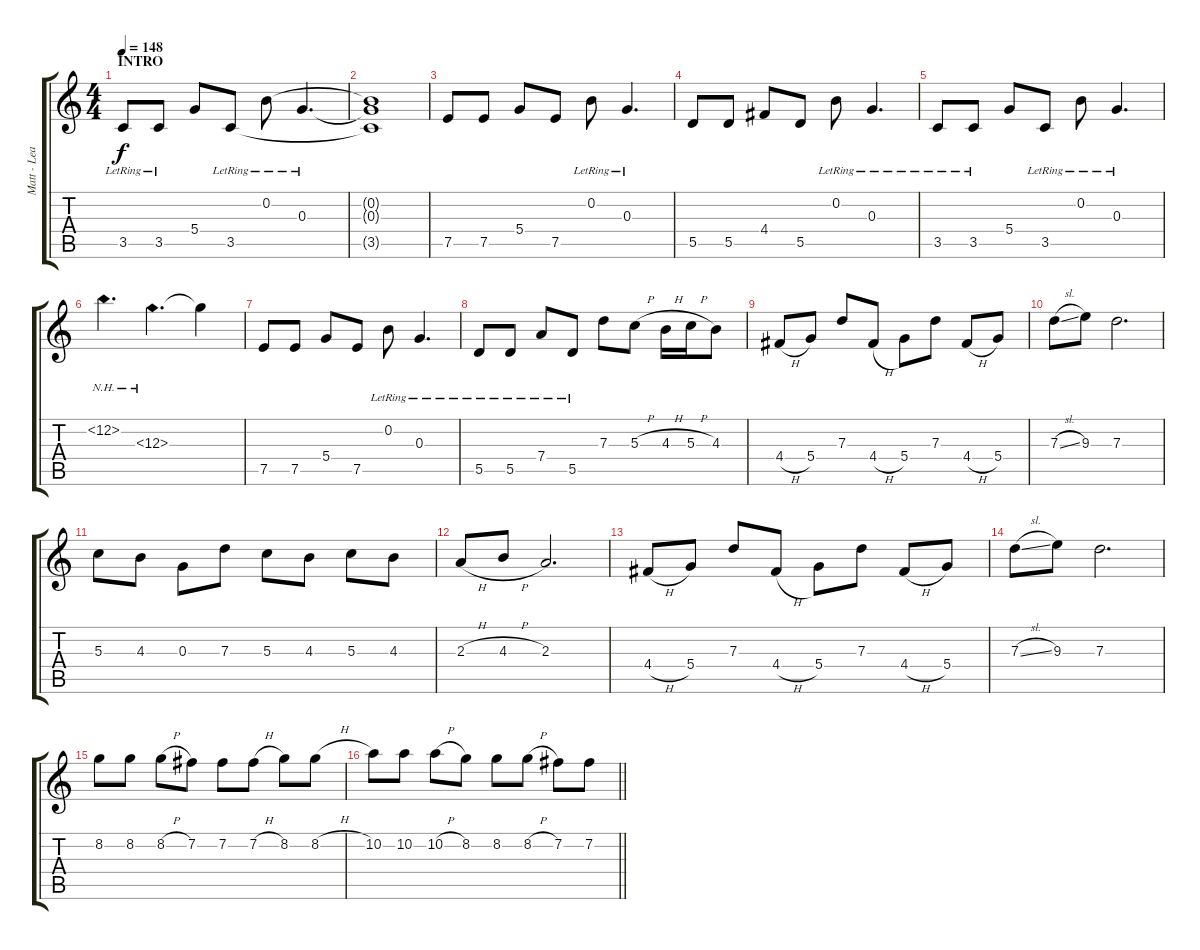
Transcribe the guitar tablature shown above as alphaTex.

\track ("Matt - Lead Guitar" "Matt - Lea") {instrument acousticguitarsteel}
\staff {score tabs}
\tuning (E4 B3 G3 D3 A2 E2) {hide}
\ts (4 4)
\section ("" "INTRO")
\tempo 148
\clef g2
\ks c
3.5{lr}.8{dy f instrument acousticguitarsteel} 3.5{lr}.8 5.4.8 3.5{lr}.8 0.2{lr}.8 0.3{lr}.4{d} |
(0.2{t} 0.3{t} 3.5{t}).1 |
7.5.8 7.5.8 5.4.8 7.5.8 0.2{lr}.8 0.3{lr}.4{d} |
5.5.8 5.5.8 4.4.8 5.5.8 0.2{lr}.8 0.3{lr}.4{d} |
3.5{lr}.8 3.5{lr}.8 5.4.8 3.5{lr}.8 0.2{lr}.8 0.3{lr}.4{d} |
12.2{nh}.4{d} 12.3{nh}.4{d} 12.3{t}.4 |
7.5.8 7.5.8 5.4.8 7.5.8 0.2{lr}.8 0.3{lr}.4{d} |
5.5{lr}.8 5.5{lr}.8 7.4{lr}.8 5.5{lr}.8 7.3.8 5.3{h}.8 4.3{h}.16 5.3{h}.16 4.3.8 |
4.4{h}.8 5.4.8 7.3.8 4.4{h}.8 5.4.8 7.3.8 4.4{h}.8 5.4.8 |
7.3{sl}.8 9.3.8 7.3.2{d} |
5.3.8 4.3.8 0.3.8 7.3.8 5.3.8 4.3.8 5.3.8 4.3.8 |
2.3{h}.8 4.3{h}.8 2.3.2{d} |
4.4{h}.8 5.4.8 7.3.8 4.4{h}.8 5.4.8 7.3.8 4.4{h}.8 5.4.8 |
7.3{sl}.8 9.3.8 7.3.2{d} |
8.2.8 8.2.8 8.2{h}.8 7.2.8 7.2.8 7.2{h}.8 8.2.8 8.2{h}.8 |
\barLineRight lightlight
10.2.8 10.2.8 10.2{h}.8 8.2.8 8.2.8 8.2{h}.8 7.2.8 7.2.8
